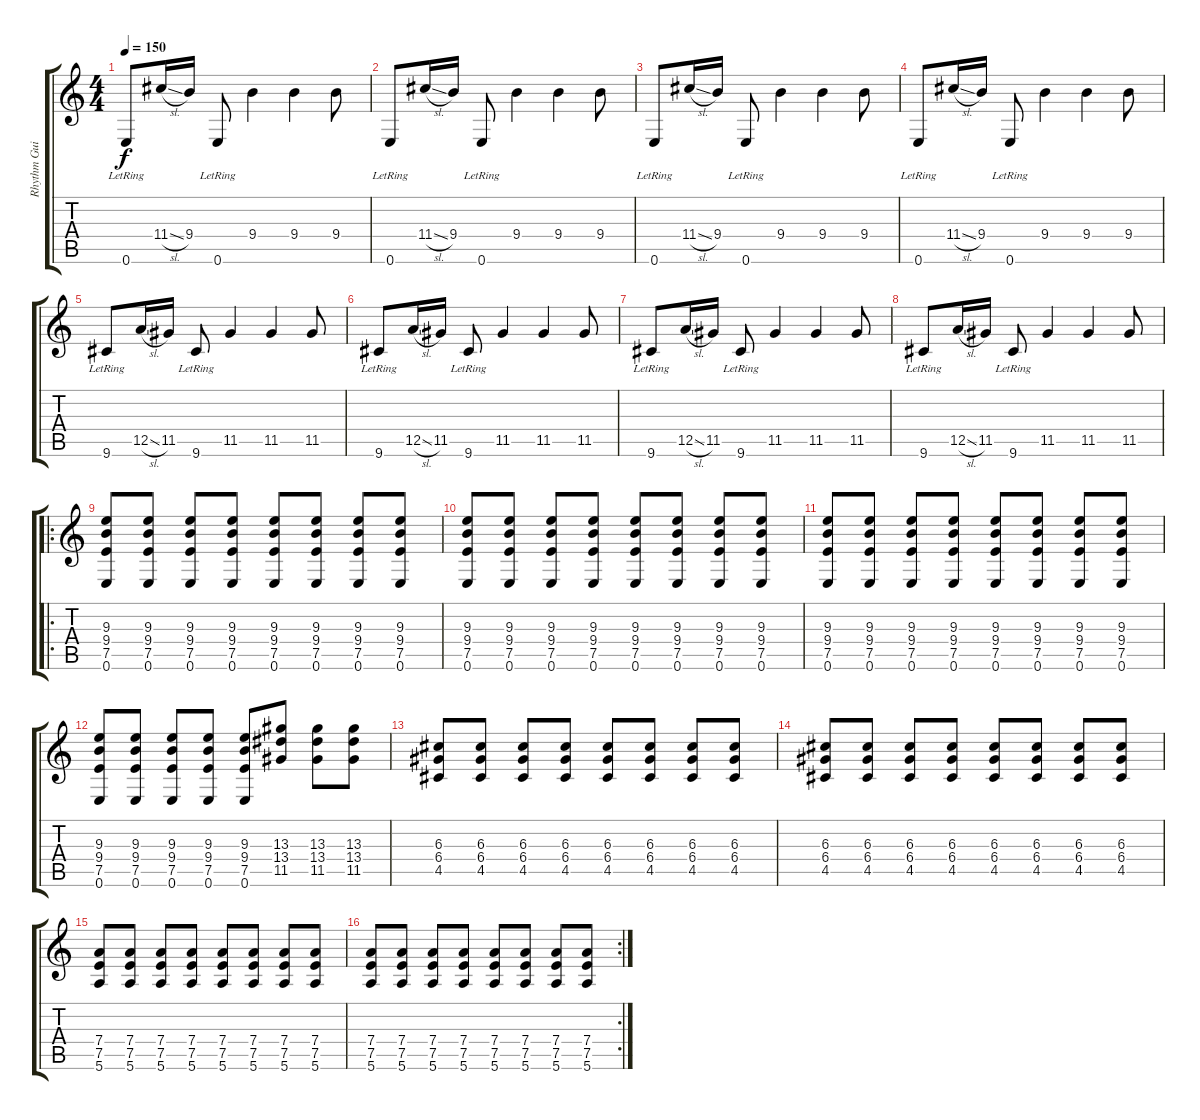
\track ("Rhythm Guitar" "Rhythm Gui") {instrument overdrivenguitar}
\staff {score tabs}
\tuning (E4 B3 G3 D3 A2 E2) {hide}
\ts (4 4)
\tempo 150
\clef g2
\ks c
0.6{lr}.8{dy f} 11.4{sl}.16 9.4.16 0.6{lr}.8 9.4.4 9.4.4 9.4.8 |
0.6{lr}.8 11.4{sl}.16 9.4.16 0.6{lr}.8 9.4.4 9.4.4 9.4.8 |
0.6{lr}.8 11.4{sl}.16 9.4.16 0.6{lr}.8 9.4.4 9.4.4 9.4.8 |
0.6{lr}.8 11.4{sl}.16 9.4.16 0.6{lr}.8 9.4.4 9.4.4 9.4.8 |
9.6{lr}.8 12.5{sl}.16 11.5.16 9.6{lr}.8 11.5.4 11.5.4 11.5.8 |
9.6{lr}.8 12.5{sl}.16 11.5.16 9.6{lr}.8 11.5.4 11.5.4 11.5.8 |
9.6{lr}.8 12.5{sl}.16 11.5.16 9.6{lr}.8 11.5.4 11.5.4 11.5.8 |
9.6{lr}.8 12.5{sl}.16 11.5.16 9.6{lr}.8 11.5.4 11.5.4 11.5.8 |
\ro
(9.3 9.4 7.5 0.6).8 (9.3 9.4 7.5 0.6).8 (9.3 9.4 7.5 0.6).8 (9.3 9.4 7.5 0.6).8 (9.3 9.4 7.5 0.6).8 (9.3 9.4 7.5 0.6).8 (9.3 9.4 7.5 0.6).8 (9.3 9.4 7.5 0.6).8 |
(9.3 9.4 7.5 0.6).8 (9.3 9.4 7.5 0.6).8 (9.3 9.4 7.5 0.6).8 (9.3 9.4 7.5 0.6).8 (9.3 9.4 7.5 0.6).8 (9.3 9.4 7.5 0.6).8 (9.3 9.4 7.5 0.6).8 (9.3 9.4 7.5 0.6).8 |
(9.3 9.4 7.5 0.6).8 (9.3 9.4 7.5 0.6).8 (9.3 9.4 7.5 0.6).8 (9.3 9.4 7.5 0.6).8 (9.3 9.4 7.5 0.6).8 (9.3 9.4 7.5 0.6).8 (9.3 9.4 7.5 0.6).8 (9.3 9.4 7.5 0.6).8 |
(9.3 9.4 7.5 0.6).8 (9.3 9.4 7.5 0.6).8 (9.3 9.4 7.5 0.6).8 (9.3 9.4 7.5 0.6).8 (9.3 9.4 7.5 0.6).8 (13.3 13.4 11.5).8 (13.3 13.4 11.5).8 (13.3 13.4 11.5).8 |
(6.3 6.4 4.5).8 (6.3 6.4 4.5).8 (6.3 6.4 4.5).8 (6.3 6.4 4.5).8 (6.3 6.4 4.5).8 (6.3 6.4 4.5).8 (6.3 6.4 4.5).8 (6.3 6.4 4.5).8 |
(6.3 6.4 4.5).8 (6.3 6.4 4.5).8 (6.3 6.4 4.5).8 (6.3 6.4 4.5).8 (6.3 6.4 4.5).8 (6.3 6.4 4.5).8 (6.3 6.4 4.5).8 (6.3 6.4 4.5).8 |
(7.4 7.5 5.6).8 (7.4 7.5 5.6).8 (7.4 7.5 5.6).8 (7.4 7.5 5.6).8 (7.4 7.5 5.6).8 (7.4 7.5 5.6).8 (7.4 7.5 5.6).8 (7.4 7.5 5.6).8 |
\rc 2
(7.4 7.5 5.6).8 (7.4 7.5 5.6).8 (7.4 7.5 5.6).8 (7.4 7.5 5.6).8 (7.4 7.5 5.6).8 (7.4 7.5 5.6).8 (7.4 7.5 5.6).8 (7.4 7.5 5.6).8
